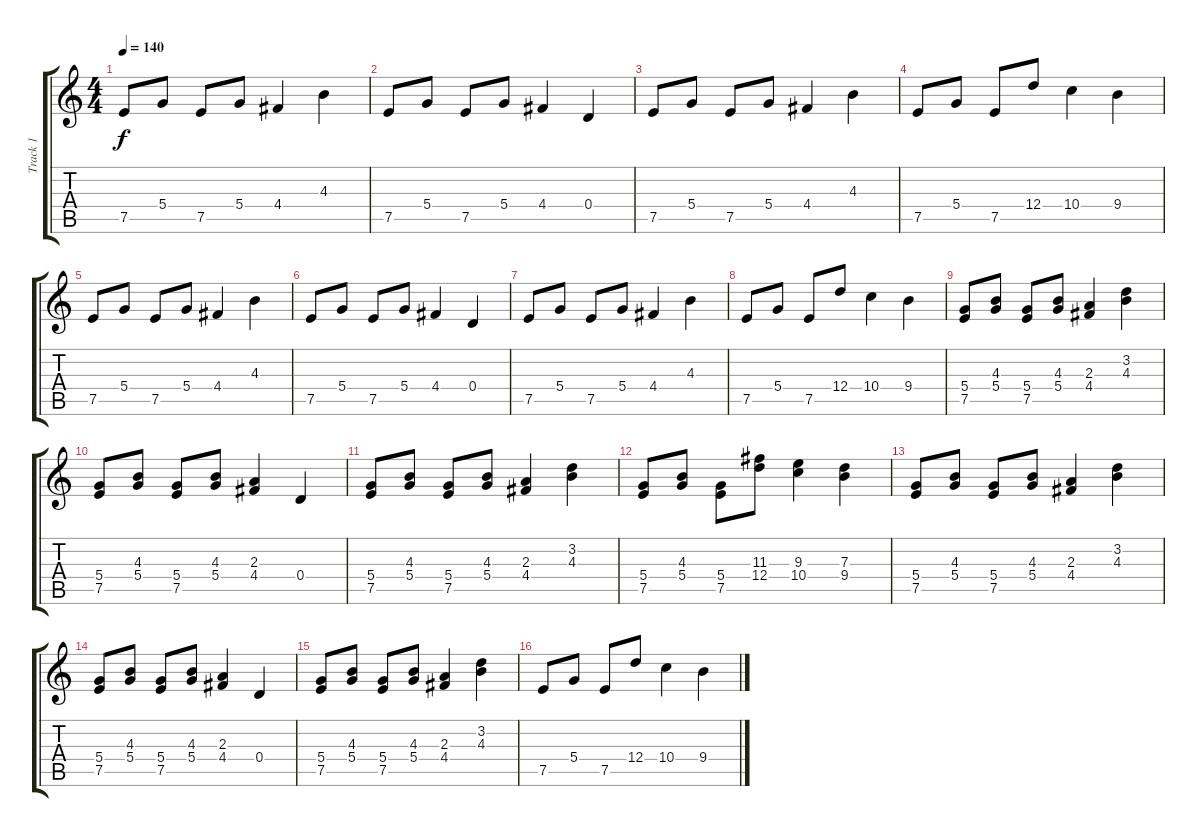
\track ("Track 1" "Track 1") {instrument overdrivenguitar}
\staff {score tabs}
\tuning (E4 B3 G3 D3 A2 E2) {hide}
\ts (4 4)
\tempo 140
\clef g2
\ks c
7.5.8{dy f} 5.4.8 7.5.8 5.4.8 4.4.4 4.3.4 |
7.5.8 5.4.8 7.5.8 5.4.8 4.4.4 0.4.4 |
7.5.8 5.4.8 7.5.8 5.4.8 4.4.4 4.3.4 |
7.5.8 5.4.8 7.5.8 12.4.8 10.4.4 9.4.4 |
7.5.8 5.4.8 7.5.8 5.4.8 4.4.4 4.3.4 |
7.5.8 5.4.8 7.5.8 5.4.8 4.4.4 0.4.4 |
7.5.8 5.4.8 7.5.8 5.4.8 4.4.4 4.3.4 |
7.5.8 5.4.8 7.5.8 12.4.8 10.4.4 9.4.4 |
(5.4 7.5).8 (4.3 5.4).8 (5.4 7.5).8 (4.3 5.4).8 (2.3 4.4).4 (3.2 4.3).4 |
(5.4 7.5).8 (4.3 5.4).8 (5.4 7.5).8 (4.3 5.4).8 (2.3 4.4).4 0.4.4 |
(5.4 7.5).8 (4.3 5.4).8 (5.4 7.5).8 (4.3 5.4).8 (2.3 4.4).4 (3.2 4.3).4 |
(5.4 7.5).8 (4.3 5.4).8 (5.4 7.5).8 (11.3 12.4).8 (9.3 10.4).4 (7.3 9.4).4 |
(5.4 7.5).8 (4.3 5.4).8 (5.4 7.5).8 (4.3 5.4).8 (2.3 4.4).4 (3.2 4.3).4 |
(5.4 7.5).8 (4.3 5.4).8 (5.4 7.5).8 (4.3 5.4).8 (2.3 4.4).4 0.4.4 |
(5.4 7.5).8 (4.3 5.4).8 (5.4 7.5).8 (4.3 5.4).8 (2.3 4.4).4 (3.2 4.3).4 |
7.5.8 5.4.8 7.5.8 12.4.8 10.4.4 9.4.4
